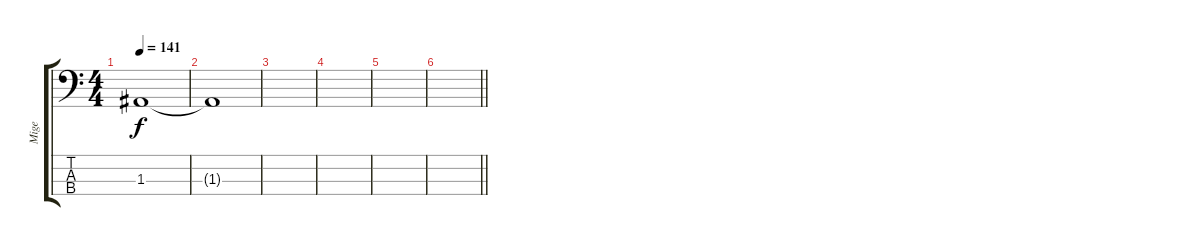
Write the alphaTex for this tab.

\track ("Mige" "Mige") {instrument electricbassfinger}
\staff {score tabs}
\tuning (G2 D2 A1 E1) {hide}
\ts (4 4)
\tempo 141
\clef f4
\ks c
1.3{t}.1{dy f} |
1.3{t}.1 |
|
|
|
\barLineRight lightlight
